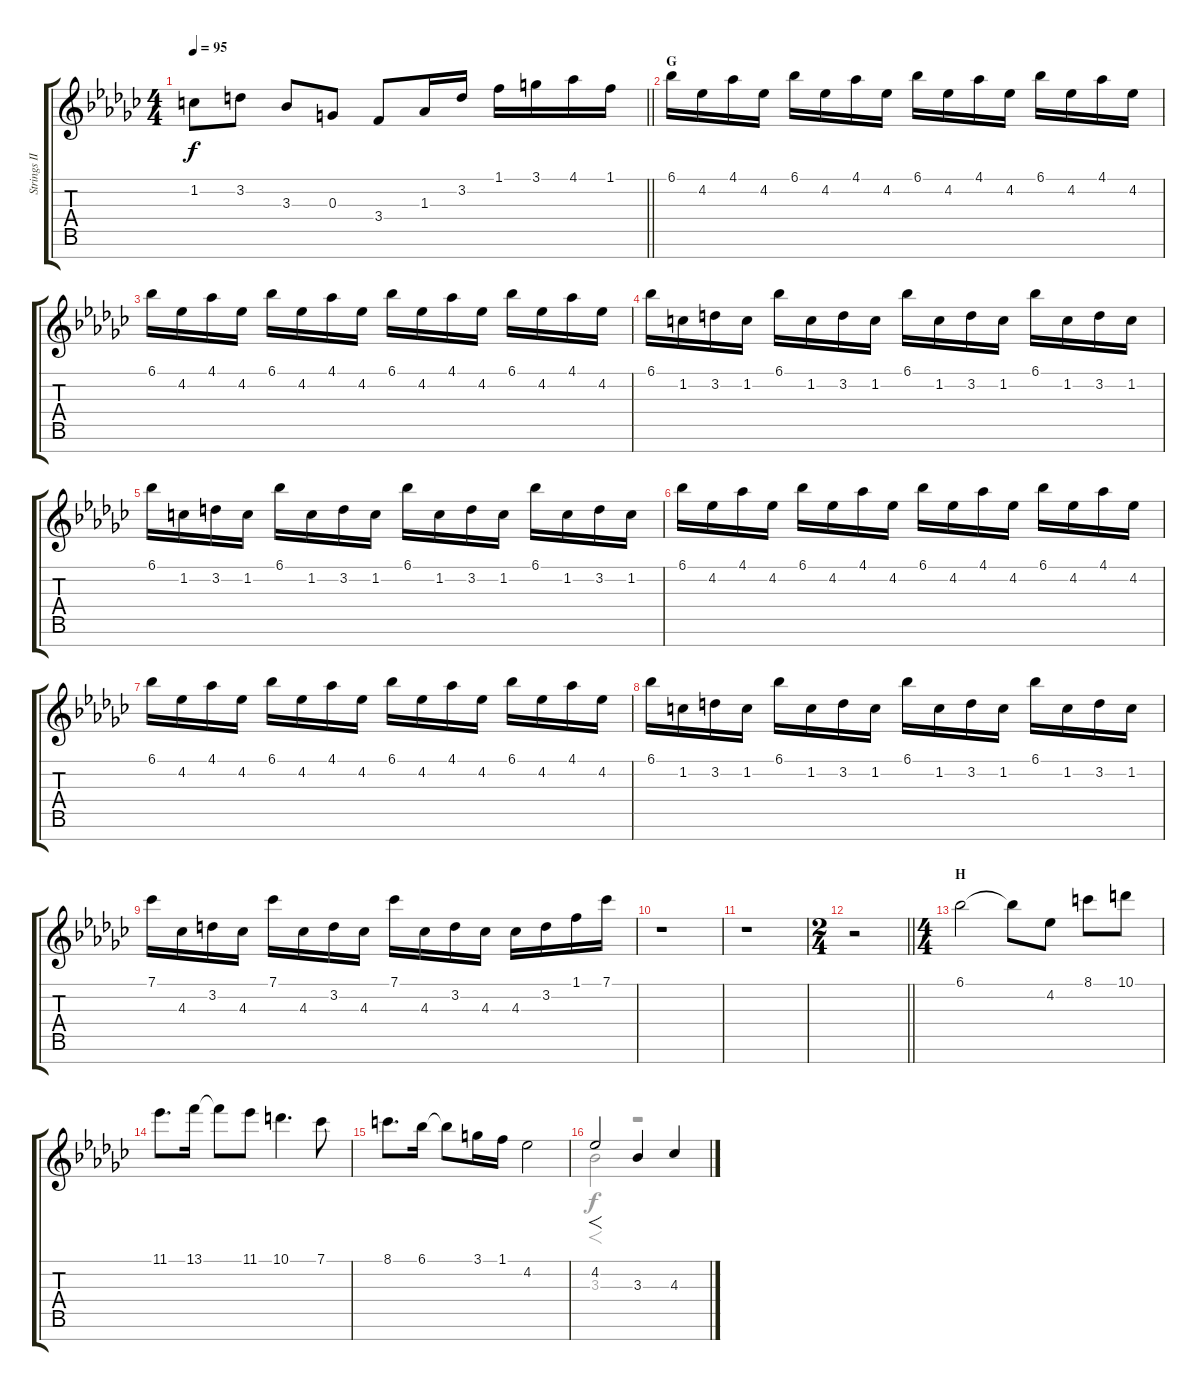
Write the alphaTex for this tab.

\track ("Strings II" "Strings II") {instrument stringensemble1}
\staff {score tabs}
\tuning (E5 B4 G4 D4 A3 E3 B2) {hide}
\voice
\ts (4 4)
\tempo 95
\clef g2
\barLineRight lightlight
\ks gb
1.2.8{dy f} 3.2.8 3.3.8 0.3.8 3.4.8 1.3.16 3.2.16 1.1.16 3.1.16 4.1.16 1.1.16 |
\section ("" "G")
6.1.16 4.2.16 4.1.16 4.2.16 6.1.16 4.2.16 4.1.16 4.2.16 6.1.16 4.2.16 4.1.16 4.2.16 6.1.16 4.2.16 4.1.16 4.2.16 |
6.1.16 4.2.16 4.1.16 4.2.16 6.1.16 4.2.16 4.1.16 4.2.16 6.1.16 4.2.16 4.1.16 4.2.16 6.1.16 4.2.16 4.1.16 4.2.16 |
6.1.16 1.2.16 3.2.16 1.2.16 6.1.16 1.2.16 3.2.16 1.2.16 6.1.16 1.2.16 3.2.16 1.2.16 6.1.16 1.2.16 3.2.16 1.2.16 |
6.1.16 1.2.16 3.2.16 1.2.16 6.1.16 1.2.16 3.2.16 1.2.16 6.1.16 1.2.16 3.2.16 1.2.16 6.1.16 1.2.16 3.2.16 1.2.16 |
6.1.16 4.2.16 4.1.16 4.2.16 6.1.16 4.2.16 4.1.16 4.2.16 6.1.16 4.2.16 4.1.16 4.2.16 6.1.16 4.2.16 4.1.16 4.2.16 |
6.1.16 4.2.16 4.1.16 4.2.16 6.1.16 4.2.16 4.1.16 4.2.16 6.1.16 4.2.16 4.1.16 4.2.16 6.1.16 4.2.16 4.1.16 4.2.16 |
6.1.16 1.2.16 3.2.16 1.2.16 6.1.16 1.2.16 3.2.16 1.2.16 6.1.16 1.2.16 3.2.16 1.2.16 6.1.16 1.2.16 3.2.16 1.2.16 |
7.1.16 4.3.16 3.2.16 4.3.16 7.1.16 4.3.16 3.2.16 4.3.16 7.1.16 4.3.16 3.2.16 4.3.16 4.3.16 3.2.16 1.1.16 7.1.16 |
r.1 |
r.1 |
\ts (2 4)
\barLineRight lightlight
r.2 |
\ts (4 4)
\section ("" "H")
6.1.2 6.1{t}.8 4.2.8 8.1.8 10.1.8 |
11.1.8{d} 13.1.16 13.1{t}.8 11.1.8 10.1.4{d} 7.1.8 |
8.1.8{d} 6.1.16 6.1{t}.8 3.1.16 1.1.16 4.2.2 |
4.2.2{f} 3.3.4 4.3.4
\voice
\clef g2
\ottava regular
\simile none
\barLineRight lightlight
\ks gb
|
|
|
|
|
|
|
|
|
|
|
\barLineRight lightlight
|
|
|
|
3.3.2{f} r.2
